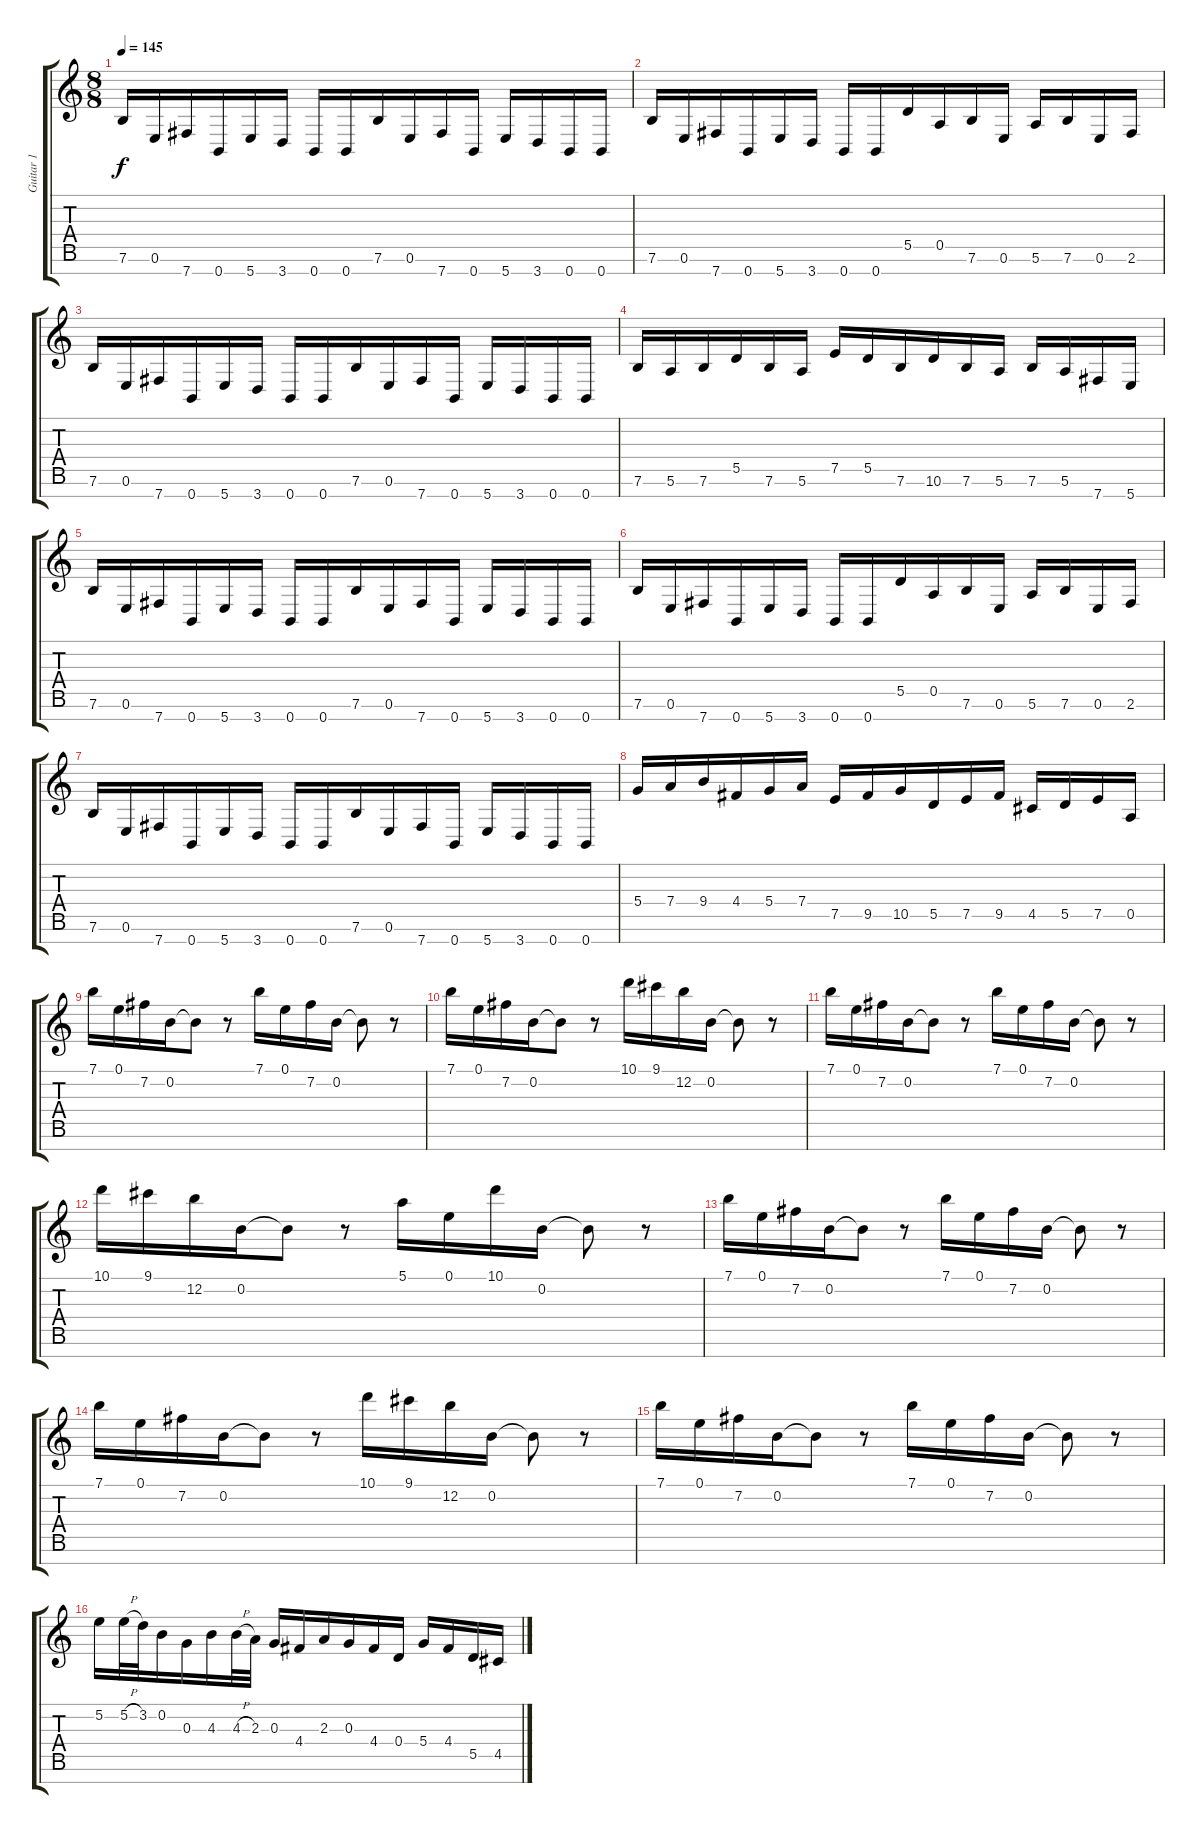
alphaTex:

\track ("Guitar 1" "Guitar 1") {instrument distortionguitar}
\staff {score tabs}
\tuning (E4 B3 G3 D3 A2 E2 B1) {hide}
\ts (8 8)
\tempo 145
\clef g2
\ks c
7.6.16{dy f instrument distortionguitar} 0.6.16 7.7.16 0.7.16 5.7.16 3.7.16 0.7.16 0.7.16 7.6.16 0.6.16 7.7.16 0.7.16 5.7.16 3.7.16 0.7.16 0.7.16 |
7.6.16 0.6.16 7.7.16 0.7.16 5.7.16 3.7.16 0.7.16 0.7.16 5.5.16 0.5.16 7.6.16 0.6.16 5.6.16 7.6.16 0.6.16 2.6.16 |
7.6.16 0.6.16 7.7.16 0.7.16 5.7.16 3.7.16 0.7.16 0.7.16 7.6.16 0.6.16 7.7.16 0.7.16 5.7.16 3.7.16 0.7.16 0.7.16 |
7.6.16 5.6.16 7.6.16 5.5.16 7.6.16 5.6.16 7.5.16 5.5.16 7.6.16 10.6.16 7.6.16 5.6.16 7.6.16 5.6.16 7.7.16 5.7.16 |
7.6.16 0.6.16 7.7.16 0.7.16 5.7.16 3.7.16 0.7.16 0.7.16 7.6.16 0.6.16 7.7.16 0.7.16 5.7.16 3.7.16 0.7.16 0.7.16 |
7.6.16 0.6.16 7.7.16 0.7.16 5.7.16 3.7.16 0.7.16 0.7.16 5.5.16 0.5.16 7.6.16 0.6.16 5.6.16 7.6.16 0.6.16 2.6.16 |
7.6.16 0.6.16 7.7.16 0.7.16 5.7.16 3.7.16 0.7.16 0.7.16 7.6.16 0.6.16 7.7.16 0.7.16 5.7.16 3.7.16 0.7.16 0.7.16 |
5.4.16 7.4.16 9.4.16 4.4.16 5.4.16 7.4.16 7.5.16 9.5.16 10.5.16 5.5.16 7.5.16 9.5.16 4.5.16 5.5.16 7.5.16 0.5.16 |
7.1.16 0.1.16 7.2.16 0.2.16 0.2{t}.8 r.8 7.1.16 0.1.16 7.2.16 0.2.16 0.2{t}.8 r.8 |
7.1.16 0.1.16 7.2.16 0.2.16 0.2{t}.8 r.8 10.1.16 9.1.16 12.2.16 0.2.16 0.2{t}.8 r.8 |
7.1.16 0.1.16 7.2.16 0.2.16 0.2{t}.8 r.8 7.1.16 0.1.16 7.2.16 0.2.16 0.2{t}.8 r.8 |
10.1.16 9.1.16 12.2.16 0.2.16 0.2{t}.8 r.8 5.1.16 0.1.16 10.1.16 0.2.16 0.2{t}.8 r.8 |
7.1.16 0.1.16 7.2.16 0.2.16 0.2{t}.8 r.8 7.1.16 0.1.16 7.2.16 0.2.16 0.2{t}.8 r.8 |
7.1.16 0.1.16 7.2.16 0.2.16 0.2{t}.8 r.8 10.1.16 9.1.16 12.2.16 0.2.16 0.2{t}.8 r.8 |
7.1.16 0.1.16 7.2.16 0.2.16 0.2{t}.8 r.8 7.1.16 0.1.16 7.2.16 0.2.16 0.2{t}.8 r.8 |
5.2.16 5.2{h}.32 3.2.32 0.2.16 0.3.16 4.3.16 4.3{h}.32 2.3.32 0.3.16 4.4.16 2.3.16 0.3.16 4.4.16 0.4.16 5.4.16 4.4.16 5.5.16 4.5.16
